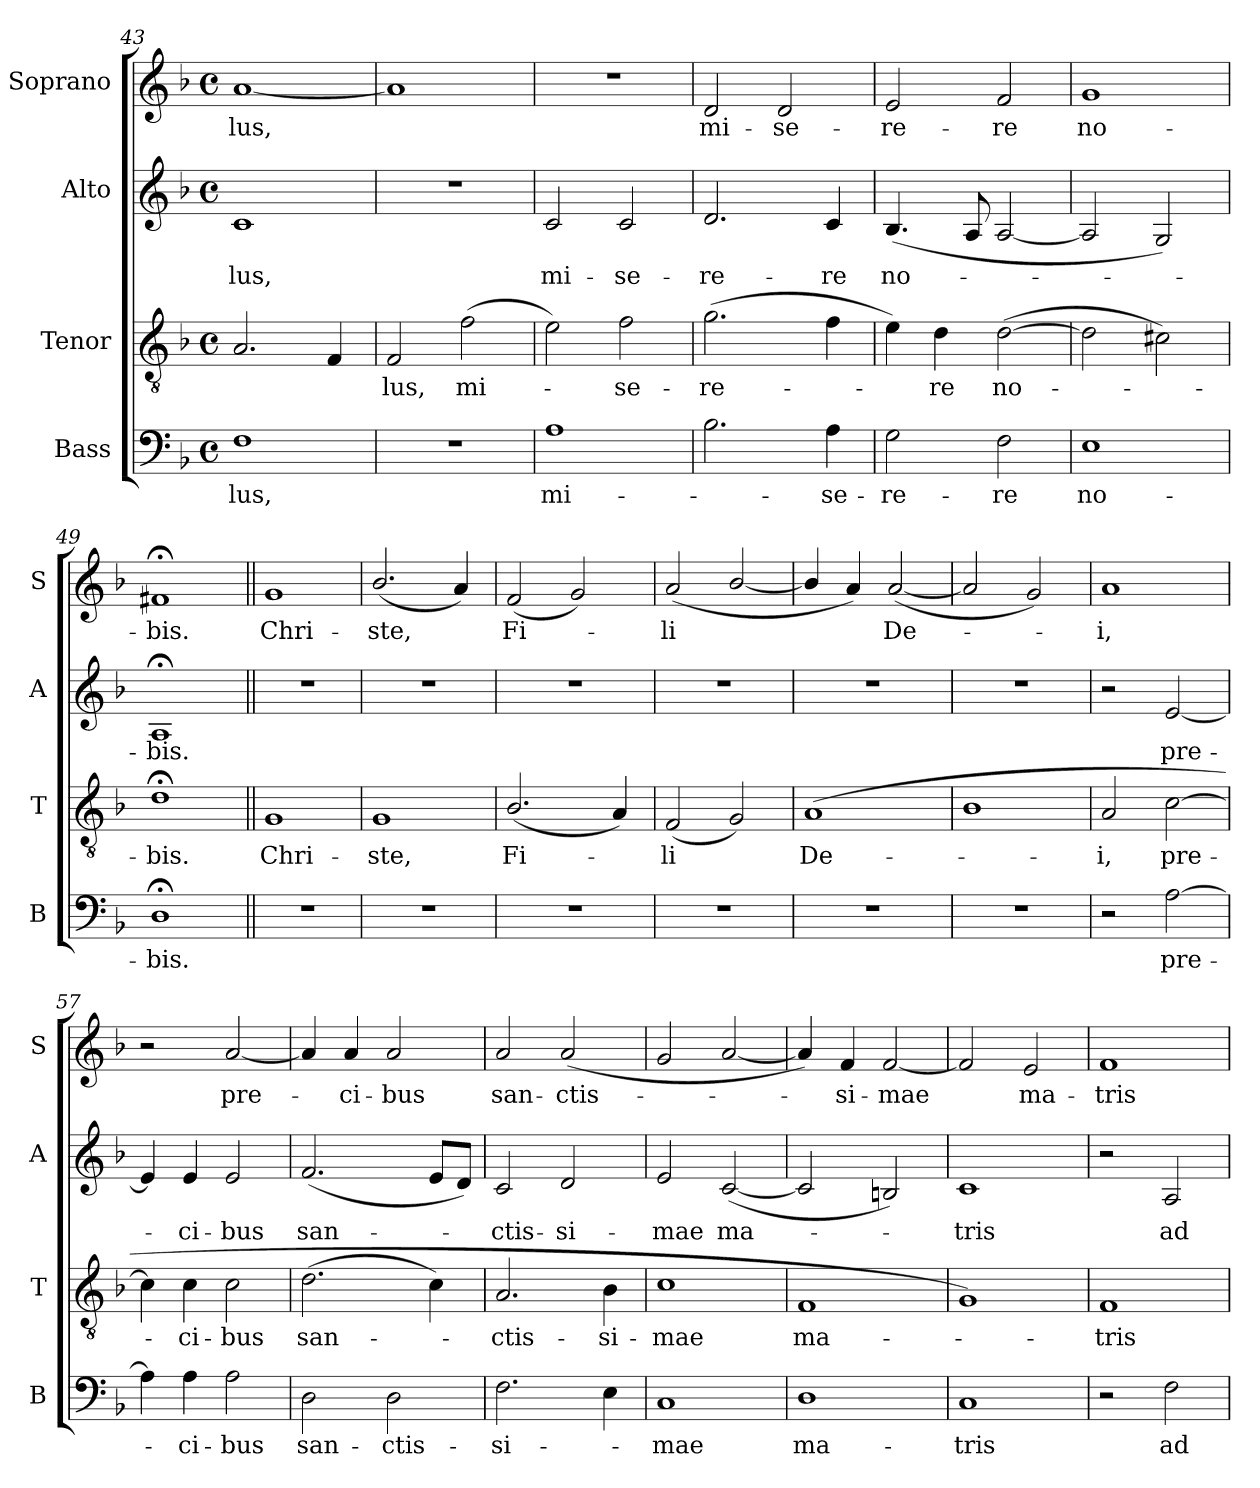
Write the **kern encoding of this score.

**kern	**text	**kern	**text	**kern	**text	**kern	**text
*part4	*part4	*part3	*part3	*part2	*part2	*part1	*part1
*staff4	*staff4	*staff3	*staff3	*staff2	*staff2	*staff1	*staff1
*I"Bass	*	*I"Tenor	*	*I"Alto	*	*I"Soprano	*
*I'B	*	*I'T	*	*I'A	*	*I'S	*
*clefF4	*	*clefGv2	*	*clefG2	*	*clefG2	*
*k[b-]	*	*k[b-]	*	*k[b-]	*	*k[b-]	*
*F:	*	*F:	*	*F:	*	*F:	*
*M4/4	*	*M4/4	*	*M4/4	*	*M4/4	*
*met(c)	*	*met(c)	*	*met(c)	*	*met(c)	*
=43	=43	=43	=43	=43	=43	=43	=43
!	!LO:LY:b	!	!	!	!LO:LY:b	!	!LO:LY:b
1F	-lus,	2.A/	.	1c	lus,	[1a	-lus,
.	.	4F/	.	.	.	.	.
=44	=44	=44	=44	=44	=44	=44	=44
!	!	!	!LO:LY:b	!	!	!	!
1r	.	2F/	lus,	1r	.	1a]	.
!	!	!	!LO:LY:b	!	!	!	!
.	.	(>2f\	mi-	.	.	.	.
=45	=45	=45	=45	=45	=45	=45	=45
!	!LO:LY:b	!	!	!	!LO:LY:b	!	!
1A	mi-	2e\)	.	2c/	mi-	1r	.
!	!	!	!LO:LY:b	!	!LO:LY:b	!	!
.	.	2f\	se-	2c/	-se-	.	.
!!LO:PB:g=z
=46	=46	=46	=46	=46	=46	=46	=46
!	!	!	!LO:LY:b	!	!LO:LY:b	!	!LO:LY:b
2.B-\	.	(>2.g\	-re-	2.d/	-re-	2d/	mi-
!	!	!	!	!	!	!	!LO:LY:b
.	.	.	.	.	.	2d/	-se-
!	!LO:LY:b	!	!	!	!LO:LY:b	!	!
4A\	se-	4f\	.	4c/	-re	.	.
=47	=47	=47	=47	=47	=47	=47	=47
!	!LO:LY:b	!	!	!	!LO:LY:b	!	!LO:LY:b
2G\	-re-	4e\)	.	(<4.B-/	no-	2e/	-re-
!	!	!	!LO:LY:b	!	!	!	!
.	.	4d\	re	.	.	.	.
.	.	.	.	8A/	.	.	.
!	!LO:LY:b	!	!LO:LY:b	!	!	!	!LO:LY:b
2F\	-re	(>[2d\	no-	[2A/	.	2f/	-re
=48	=48	=48	=48	=48	=48	=48	=48
!	!LO:LY:b	!	!	!	!	!	!LO:LY:b
1E	no-	2d\]	.	2A/]	.	1g	no-
.	.	2c#X\)	.	2G/)	.	.	.
=49	=49	=49	=49	=49	=49	=49	=49
!	!LO:LY:b	!	!LO:LY:b	!	!LO:LY:b	!	!LO:LY:b
1D;<	-bis.	1d;<	bis.	1A;<	bis.	1f#X;<	-bis.
=50||	=50||	=50||	=50||	=50||	=50||	=50||	=50||
!	!	!	!LO:LY:b	!	!	!	!LO:LY:b
1r	.	1G	Chri-	1r	.	1g	Chri-
=51	=51	=51	=51	=51	=51	=51	=51
!	!	!	!LO:LY:b	!	!	!	!LO:LY:b
1r	.	1G	-ste,	1r	.	(<2.b-/	-ste,
.	.	.	.	.	.	4a/)	.
=52	=52	=52	=52	=52	=52	=52	=52
!	!	!	!LO:LY:b	!	!	!	!LO:LY:b
1r	.	(<2.B-/	Fi-	1r	.	(<2f/	Fi-
.	.	.	.	.	.	2g/)	.
.	.	4A/)	.	.	.	.	.
=53	=53	=53	=53	=53	=53	=53	=53
!	!	!	!LO:LY:b	!	!	!	!LO:LY:b
1r	.	(<2F/	li	1r	.	(<2a/	li
.	.	2G/)	.	.	.	[2b-/	.
=54	=54	=54	=54	=54	=54	=54	=54
!	!	!	!LO:LY:b	!	!	!	!
1r	.	(<1A	De-	1r	.	4b-/]	.
.	.	.	.	.	.	4a/)	.
!	!	!	!	!	!	!	!LO:LY:b
.	.	.	.	.	.	(<[2a/	De-
!!LO:LB:g=z
=55	=55	=55	=55	=55	=55	=55	=55
1r	.	1B-	.	1r	.	2a/]	.
.	.	.	.	.	.	2g/)	.
=56	=56	=56	=56	=56	=56	=56	=56
!	!	!	!LO:LY:b	!	!	!	!LO:LY:b
2r	.	2A/	i,	2r	.	1a	i,
!	!LO:LY:b	!	!LO:LY:b	!	!LO:LY:b	!	!
[2A\	pre-	[2c\	pre-	[2e/	pre-	.	.
=57	=57	=57	=57	=57	=57	=57	=57
4A\]	.	4c\]	.	4e/]	.	2r	.
!	!LO:LY:b	!	!LO:LY:b	!	!LO:LY:b	!	!
4A\	ci-	4c\	ci-	4e/	ci-	.	.
!	!LO:LY:b	!	!LO:LY:b	!	!LO:LY:b	!	!LO:LY:b
2A\	-bus	2c\	-bus	2e/	-bus	[2a/	pre-
=58	=58	=58	=58	=58	=58	=58	=58
!	!LO:LY:b	!	!LO:LY:b	!	!LO:LY:b	!	!
2D\	san-	(>2.d\	san-	(<2.f/	san-	4a/]	.
!	!	!	!	!	!	!	!LO:LY:b
.	.	.	.	.	.	4a/	ci-
!	!LO:LY:b	!	!	!	!	!	!LO:LY:b
2D\	-ctis-	.	.	.	.	2a/	-bus
.	.	4c\)	.	8e/L	.	.	.
.	.	.	.	8d/J)	.	.	.
=59	=59	=59	=59	=59	=59	=59	=59
!	!LO:LY:b	!	!LO:LY:b	!	!LO:LY:b	!	!LO:LY:b
2.F\	-si-	2.A/	ctis-	2c/	ctis-	2a/	san-
!	!	!	!	!	!LO:LY:b	!	!LO:LY:b
.	.	.	.	2d/	-si-	(<2a/	-ctis-
!	!	!	!LO:LY:b	!	!	!	!
4E\	.	4B-\	-si-	.	.	.	.
=60	=60	=60	=60	=60	=60	=60	=60
!	!LO:LY:b	!	!LO:LY:b	!	!LO:LY:b	!	!
1C	mae	1c	-mae	2e/	-mae	2g/	.
!	!	!	!	!	!LO:LY:b	!	!
.	.	.	.	(<[2c/	ma-	[2a/	.
=61	=61	=61	=61	=61	=61	=61	=61
!	!LO:LY:b	!	!LO:LY:b	!	!	!	!
1D	ma-	1F	ma-	2c/]	.	4a/])	.
!	!	!	!	!	!	!	!LO:LY:b
.	.	.	.	.	.	4f/	si-
!	!	!	!	!	!	!	!LO:LY:b
.	.	.	.	2Bn/)	.	[2f/	-mae
=62	=62	=62	=62	=62	=62	=62	=62
!	!LO:LY:b	!	!	!	!LO:LY:b	!	!
1C	-tris	1G)	.	1c	tris	2f/]	.
!	!	!	!	!	!	!	!LO:LY:b
.	.	.	.	.	.	2e/	ma-
=63	=63	=63	=63	=63	=63	=63	=63
!	!	!	!LO:LY:b	!	!	!	!LO:LY:b
2r	.	1F	tris	2r	.	1f	-tris
!	!LO:LY:b	!	!	!	!LO:LY:b	!	!
2F\	ad-	.	.	2A/	ad-	.	.
=	=	=	=	=	=	=	=
*-	*-	*-	*-	*-	*-	*-	*-
